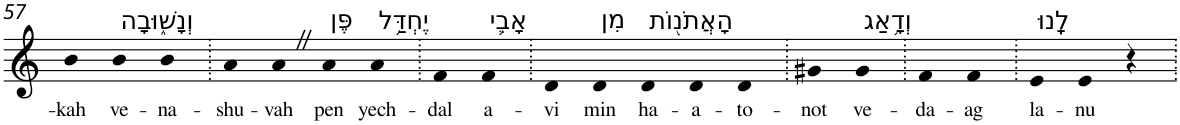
**kern	**text
*part1	*part1
*staff1	*staff1
*I"Piano	*
*I'Pno	*
!!LO:PB:g=z
*clefG2	*
*k[]	*
=57	=57
!	!LO:LY:b
4b	-kah
!LO:TX:a:t=וְנָשׁ֑וּבָה	!
!	!LO:LY:b
4b	ve-
!	!LO:LY:b
4b	-na-
=58.	=58.
!	!LO:LY:b
4a	-shu-
!	!LO:LY:b
4aZ	-vah
!LO:TX:a:t=פֶּן	!
!	!LO:LY:b
4a	pen
!LO:TX:a:t=יֶחְדַּ֥ל	!
!	!LO:LY:b
4a	yech-
=59.	=59.
!	!LO:LY:b
4f	-dal
!LO:TX:a:t=אָבִ֛י	!
!	!LO:LY:b
4f	a-
=60.	=60.
!	!LO:LY:b
4d	-vi
!LO:TX:a:t=מִן	!
!	!LO:LY:b
4d	min
!LO:TX:a:t=הָאֲתֹנ֖וֹת	!
!	!LO:LY:b
4d	ha-
!	!LO:LY:b
4d	-a-
!	!LO:LY:b
4d	-to-
=61.	=61.
!	!LO:LY:b
4g#X	-not
!LO:TX:a:t=וְדָ֥אַג	!
!	!LO:LY:b
4g#	ve-
=62.	=62.
!	!LO:LY:b
4f	-da-
!	!LO:LY:b
4f	-ag
=63.	=63.
!LO:TX:a:t=לָֽנוּ	!
!	!LO:LY:b
4e	la-
!	!LO:LY:b
4e	-nu
4r	.
=.	=.
*-	*-
